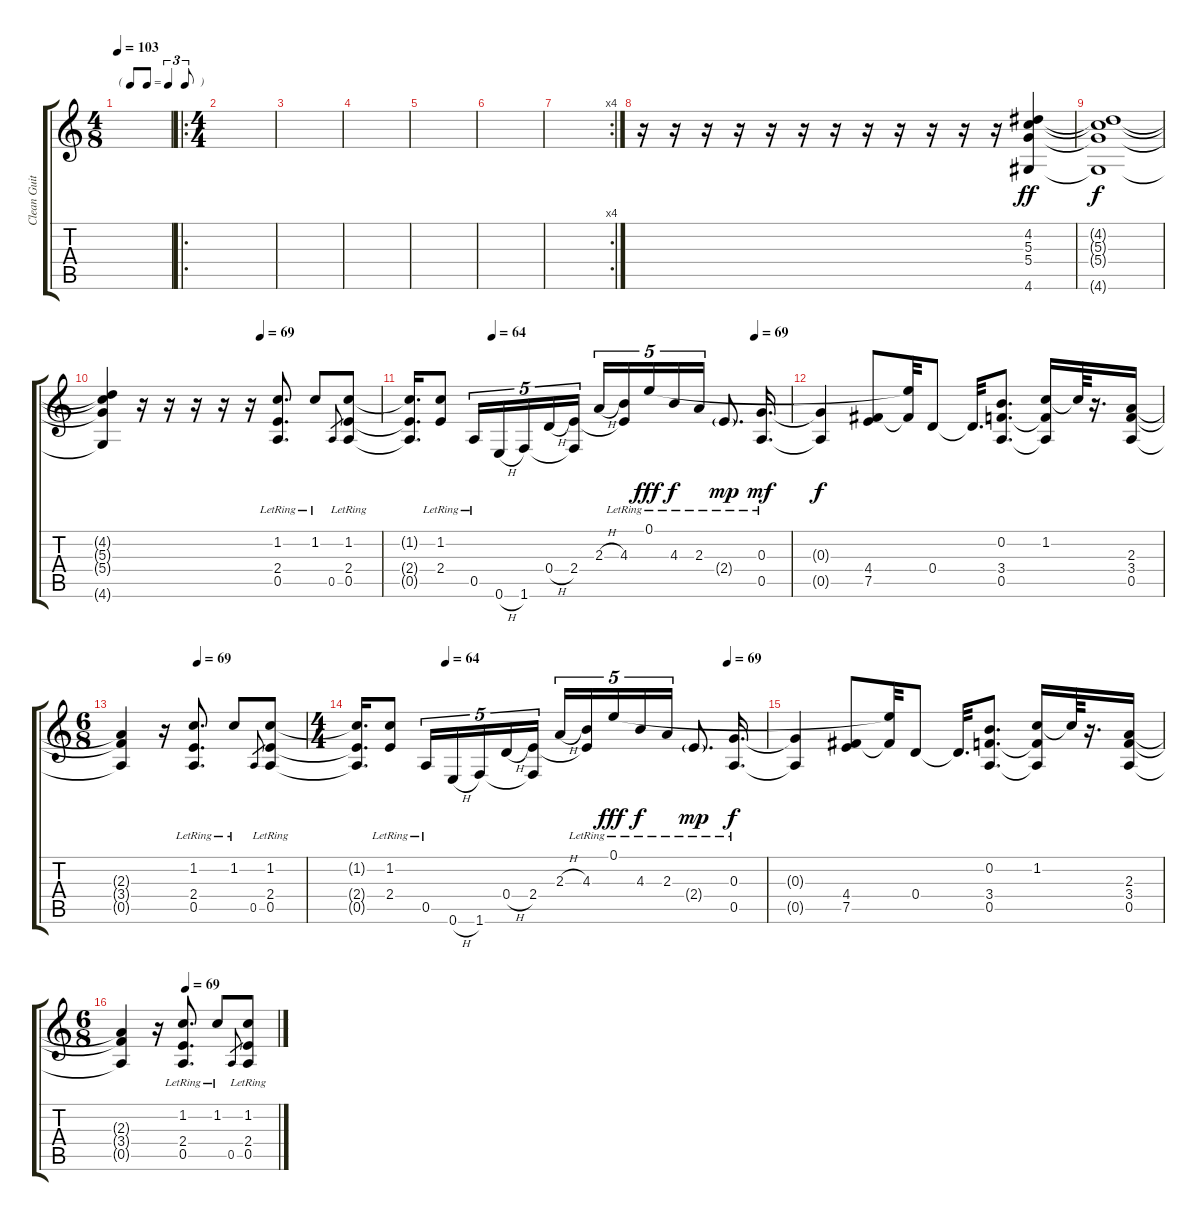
\track ("Clean Guitar" "Clean Guit") {instrument electricguitarjazz}
\staff {score tabs}
\tuning (E4 B3 G3 D3 A2 E2) {hide}
\ts (4 8)
\tf triplet8th
\tempo 103
\clef g2
\ks c
|
\ro
\ts (4 4)
|
|
|
|
|
\rc 4
|
r.16 r.16 r.16 r.16 r.16 r.16 r.16 r.16 r.16 r.16 r.16 r.16 (4.2 5.3 5.4 4.6).4{dy ff} |
(4.2{t} 5.3{t} 5.4{t} 4.6{t}).1{dy f} |
\tempo (69 0.5625)
(4.2{t} 5.3{t} 5.4{t} 4.6{t}).4 r.16 r.16 r.16 r.16 r.16 (1.2{lr} 2.4{lr} 0.5{lr}).8{d} 1.2{lr}.8 0.5.8{gr} (1.2{lr} 2.4{lr} 0.5{lr}).8 |
\tempo (64 0.21875)
\tempo (69 0.90625)
(1.2{t} 2.4{t} 0.5{t}).16{d} (1.2{lr} 2.4{lr}).8 0.5{lr}.16{tu (5 4)} 0.6{h}.16{tu (5 4)} 1.6.16{tu (5 4)} 0.4{h}.16{tu (5 4)} (2.4 1.6{t}).16{tu (5 4) beam splitsecondary} 2.3{h}.16{tu (5 4)} (4.3{lr} 2.4{t}).16{tu (5 4)} 0.1{lr}.16{tu (5 4) dy fff} 4.3{lr}.16{tu (5 4) dy f} 2.3{lr}.16{tu (5 4)} 2.4{g lr}.8{d dy mp} (0.3{lr} 0.5{lr}).16{d dy mf} |
(0.3{t} 0.5{t}).4{dy f} (4.4 7.5).8 (0.1{t} 4.4{t}).32 0.4.8 0.4{t}.32{d} (0.2 3.4 0.5).8{d} (1.2 3.4{t} 0.5{t}).16 1.2{t}.64 r.16{d} (2.3 3.4 0.5).16 |
\ts (6 8)
\tempo (69 0.4166666666666667)
(2.3{t} 3.4{t} 0.5{t}).4 r.16 (1.2{lr} 2.4{lr} 0.5{lr}).8{d} 1.2{lr}.8 0.5.8{gr} (1.2{lr} 2.4{lr} 0.5{lr}).8 |
\ts (4 4)
\tempo (64 0.21875)
\tempo (69 0.90625)
(1.2{t} 2.4{t} 0.5{t}).16{d} (1.2{lr} 2.4{lr}).8 0.5{lr}.16{tu (5 4)} 0.6{h}.16{tu (5 4)} 1.6.16{tu (5 4)} 0.4{h}.16{tu (5 4)} (2.4 1.6{t}).16{tu (5 4) beam splitsecondary} 2.3{h}.16{tu (5 4)} (4.3{lr} 2.4{t}).16{tu (5 4)} 0.1{lr}.16{tu (5 4) dy fff} 4.3{lr}.16{tu (5 4) dy f} 2.3{lr}.16{tu (5 4)} 2.4{g lr}.8{d dy mp} (0.3{lr} 0.5{lr}).16{d dy f} |
(0.3{t} 0.5{t}).4 (4.4 7.5).8 (0.1{t} 4.4{t}).32 0.4.8 0.4{t}.32{d} (0.2 3.4 0.5).8{d} (1.2 3.4{t} 0.5{t}).16 1.2{t}.64 r.16{d} (2.3 3.4 0.5).16 |
\ts (6 8)
\tempo (69 0.4166666666666667)
(2.3{t} 3.4{t} 0.5{t}).4 r.16 (1.2{lr} 2.4{lr} 0.5{lr}).8{d} 1.2{lr}.8 0.5.8{gr} (1.2{lr} 2.4{lr} 0.5{lr}).8
